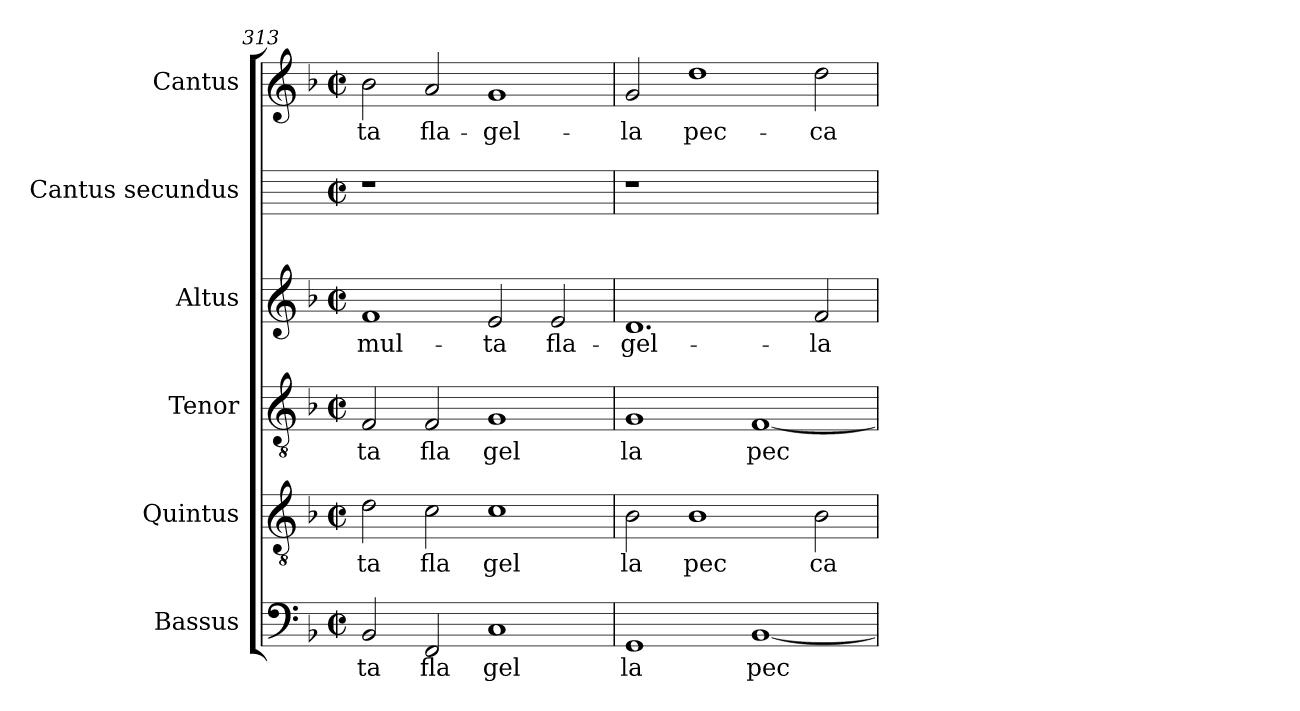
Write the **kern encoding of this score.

**kern	**text	**kern	**text	**kern	**text	**kern	**text	**kern	**kern	**text
*part6	*part6	*part5	*part5	*part4	*part4	*part3	*part3	*part2	*part1	*part1
*staff6	*staff6	*staff5	*staff5	*staff4	*staff4	*staff3	*staff3	*staff2	*staff1	*staff1
*I"Bassus	*	*I"Quintus	*	*I"Tenor	*	*I"Altus	*	*I"Cantus  secundus	*I"Cantus	*
*I'B	*	*I'Q	*	*I'T	*	*I'A	*	*	*I'C	*
*clefF4	*	*clefGv2	*	*clefGv2	*	*clefG2	*	*	*clefG2	*
*k[b-]	*	*k[b-]	*	*k[b-]	*	*k[b-]	*	*k[]	*k[b-]	*
*F:	*	*F:	*	*F:	*	*F:	*	*C:	*F:	*
*M2/2	*	*M2/2	*	*M2/2	*	*M2/2	*	*M2/2	*M2/2	*
*met(c|)	*	*met(c|)	*	*met(c|)	*	*met(c|)	*	*met(c|)	*met(c|)	*
=313	=313	=313	=313	=313	=313	=313	=313	=313	=313	=313
!	!LO:LY:b:cj	!	!LO:LY:b:cj	!	!LO:LY:b:cj	!	!LO:LY:b:cj	!	!	!LO:LY:b:cj
2BB-/	ta	2d\	ta	2F/	ta	1f	mul-	1r	2b-\	-ta
!	!LO:LY:b:cj	!	!LO:LY:b:cj	!	!LO:LY:b:cj	!	!	!	!	!LO:LY:b:cj
2FF/	fla	2c\	fla	2F/	fla	.	.	.	2a/	fla-
!	!LO:LY:b:cj	!	!LO:LY:b:cj	!	!LO:LY:b:cj	!	!LO:LY:b:cj	!	!	!LO:LY:b:cj
1C	gel	1c	gel	1G	gel	2e/	-ta	1ryy	1g	-gel-
!	!	!	!	!	!	!	!LO:LY:b:cj	!	!	!
.	.	.	.	.	.	2e/	fla-	.	.	.
=314	=314	=314	=314	=314	=314	=314	=314	=314	=314	=314
!	!LO:LY:b:cj	!	!LO:LY:b:cj	!	!LO:LY:b:cj	!	!LO:LY:b:cj	!	!	!LO:LY:b:cj
1GG	la	2B-\	la	1G	la	1.d	-gel-	1r	2g/	-la
!	!	!	!LO:LY:b:cj	!	!	!	!	!	!	!LO:LY:b:cj
.	.	1B-	pec	.	.	.	.	.	1dd	pec-
!	!LO:LY:b:cj	!	!	!	!LO:LY:b:cj	!	!	!	!	!
[<1BB-	pec	.	.	[<1F	pec	.	.	1ryy	.	.
!	!	!	!LO:LY:b:cj	!	!	!	!LO:LY:b:cj	!	!	!LO:LY:b:cj
.	.	2B-\	ca	.	.	2f/	-la	.	2dd\	-ca-
=	=	=	=	=	=	=	=	=	=	=
*-	*-	*-	*-	*-	*-	*-	*-	*-	*-	*-
